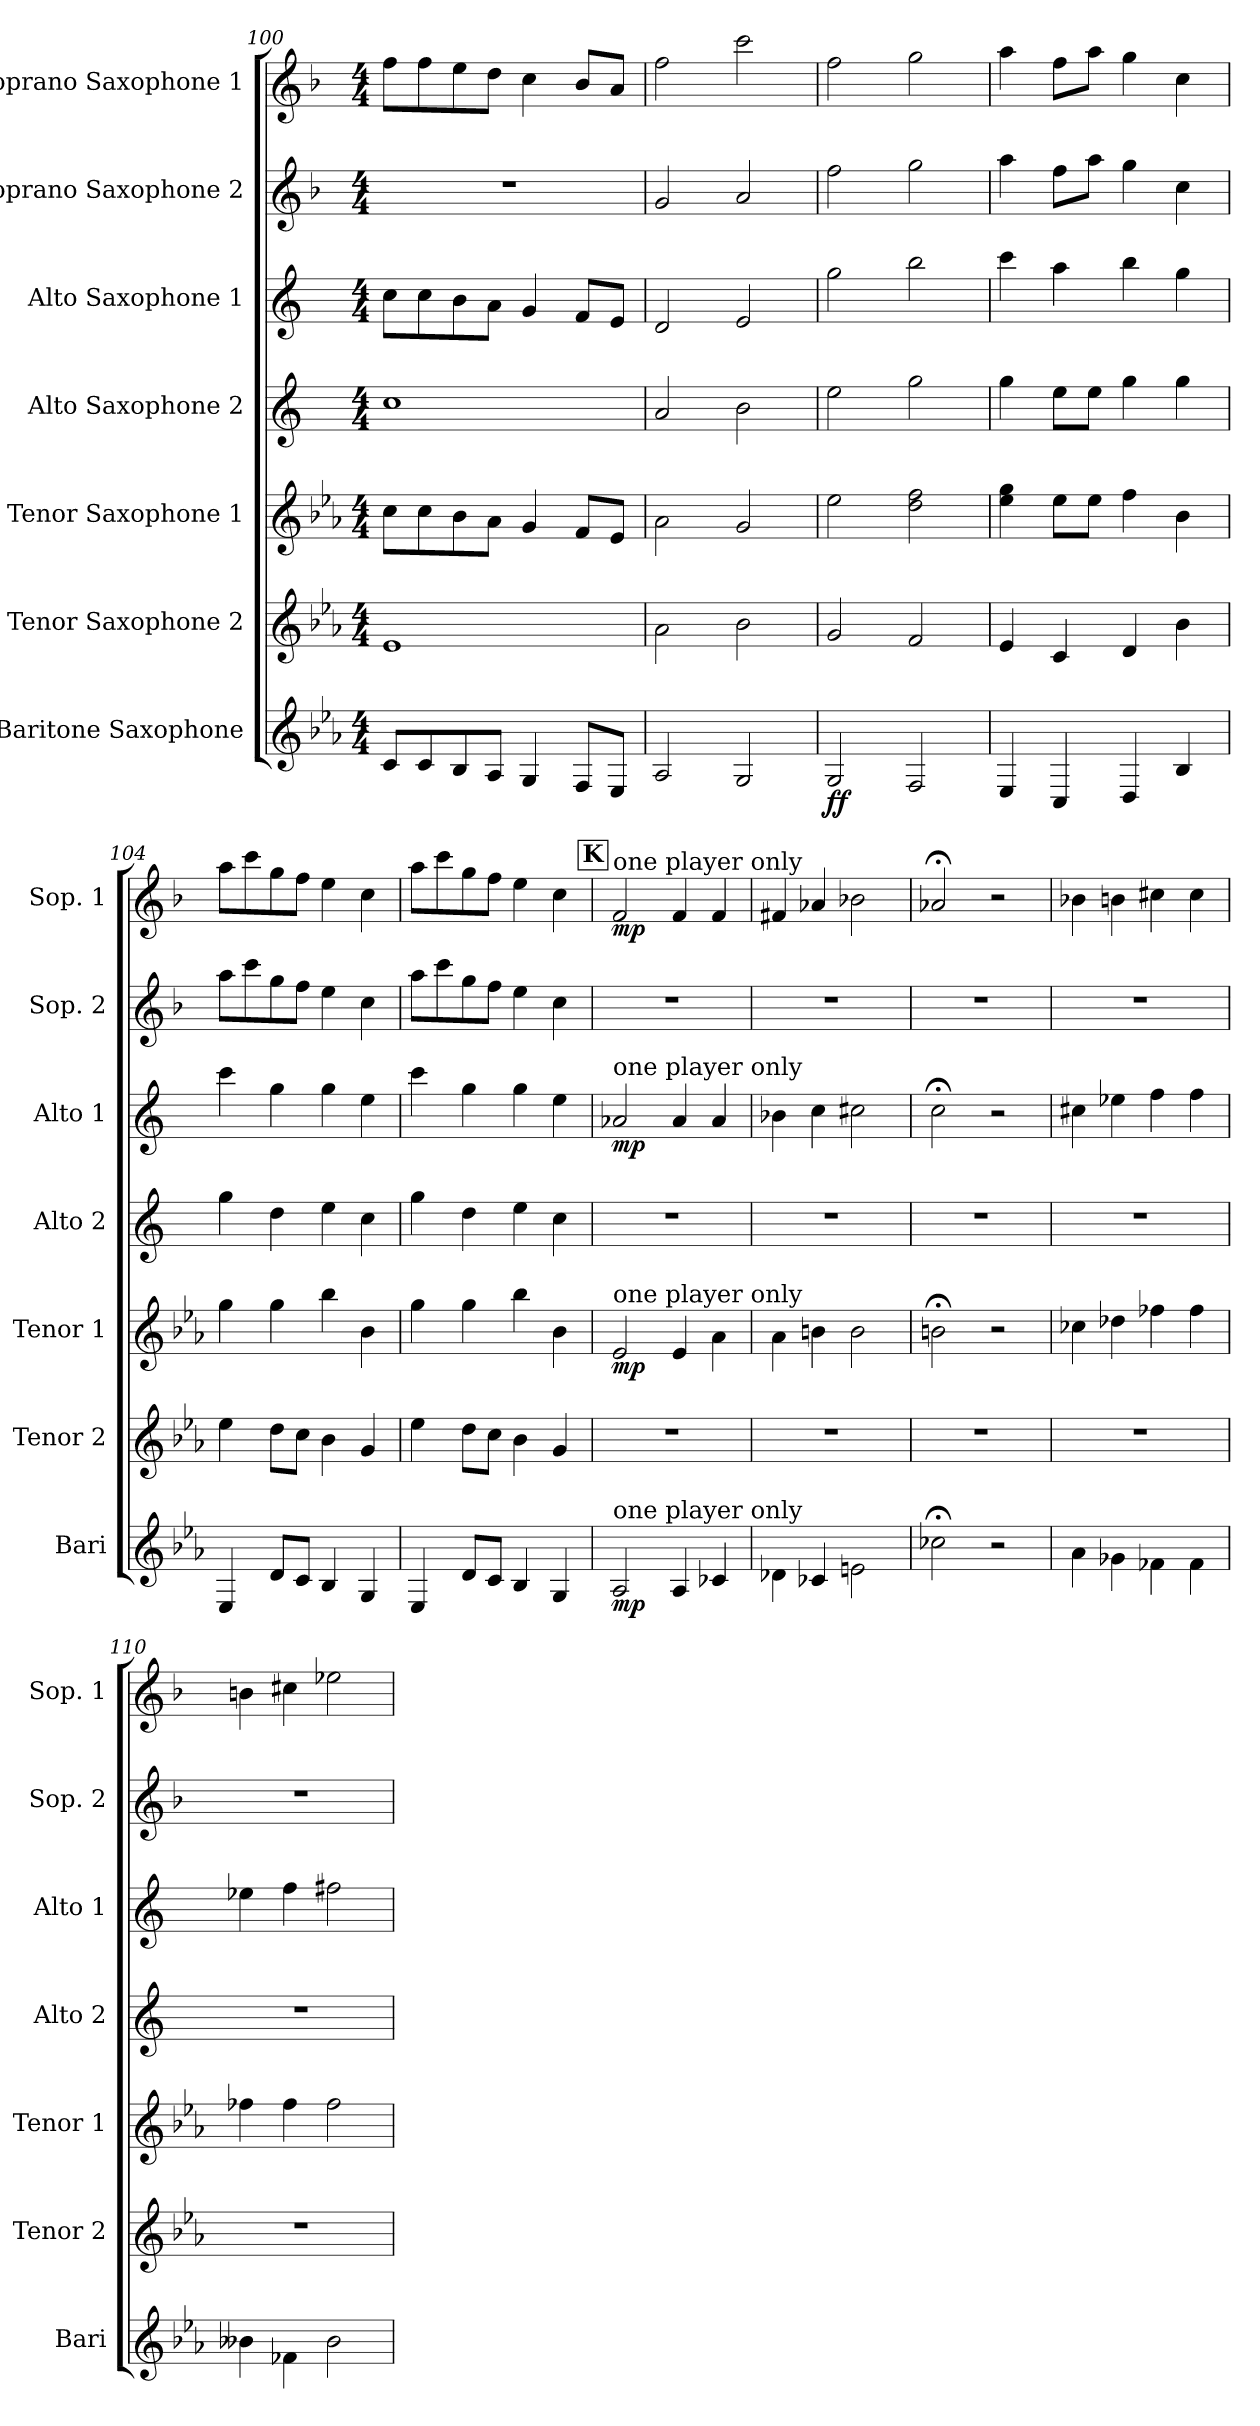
**kern	**dynam	**kern	**kern	**dynam	**kern	**kern	**dynam	**kern	**kern	**dynam
*part7	*part7	*part6	*part5	*part5	*part4	*part3	*part3	*part2	*part1	*part1
*staff7	*staff7	*staff6	*staff5	*staff5	*staff4	*staff3	*staff3	*staff2	*staff1	*staff1
*I"Baritone Saxophone	*	*I"Tenor Saxophone 2	*I"Tenor Saxophone 1	*	*I"Alto Saxophone 2	*I"Alto Saxophone 1	*	*I"Soprano Saxophone 2	*I"Soprano Saxophone 1	*
*I'Bari	*	*I'Tenor 2	*I'Tenor 1	*	*I'Alto 2	*I'Alto 1	*	*I'Sop. 2	*I'Sop. 1	*
*clefG2	*	*clefG2	*clefG2	*	*clefG2	*clefG2	*	*clefG2	*clefG2	*
*ITrd12c21	*	*ITrd8c14	*ITrd8c14	*	*ITrd5c9	*ITrd5c9	*	*ITrd1c2	*ITrd1c2	*
*k[b-e-a-]	*	*k[b-e-a-]	*k[b-e-a-]	*	*k[b-e-a-]	*k[b-e-a-]	*	*k[b-e-a-]	*k[b-e-a-]	*
*M4/4	*	*M4/4	*M4/4	*	*M4/4	*M4/4	*	*M4/4	*M4/4	*
=100	=100	=100	=100	=100	=100	=100	=100	=100	=100	=100
8C/L	.	1E-	8c\L	.	1e-	8e-\L	.	1r	8ee-\L	.
8C/	.	.	8c\	.	.	8e-\	.	.	8ee-\	.
8BB-/	.	.	8B-\	.	.	8d\	.	.	8dd\	.
8AA-/J	.	.	8A-\J	.	.	8c\J	.	.	8cc\J	.
4GG/	.	.	4G/	.	.	4B-/	.	.	4b-\	.
8FF/L	.	.	8F/L	.	.	8A-/L	.	.	8a-/L	.
8EE-/J	.	.	8E-/J	.	.	8G/J	.	.	8g/J	.
=101	=101	=101	=101	=101	=101	=101	=101	=101	=101	=101
2AA-/	.	2A-\	2A-\	.	2c/	2F/	.	2f/	2ee-\	.
2GG/	.	2B-\	2G/	.	2d\	2G/	.	2g/	2bb-\	.
=102	=102	=102	=102	=102	=102	=102	=102	=102	=102	=102
!	!LO:DY:b	!	!	!	!	!	!	!	!	!
2GG/	ff	2G/	2e-\	.	2g\	2b-\	.	2ee-\	2ee-\	.
2FF/	.	2F/	2d\ 2f\	.	2b-\	2dd\	.	2ff\	2ff\	.
!!LO:PB:g=z
=103	=103	=103	=103	=103	=103	=103	=103	=103	=103	=103
4EE-/	.	4E-/	4e-\ 4g\	.	4b-\	4ee-\	.	4gg\	4gg\	.
4CC/	.	4C/	8e-\L	.	8g\L	4cc\	.	8ee-\L	8ee-\L	.
.	.	.	8e-\J	.	8g\J	.	.	8gg\J	8gg\J	.
4DD/	.	4D/	4f\	.	4b-\	4dd\	.	4ff\	4ff\	.
4BB-/	.	4B-\	4B-\	.	4b-\	4b-\	.	4b-\	4b-\	.
=104	=104	=104	=104	=104	=104	=104	=104	=104	=104	=104
4EE-/	.	4e-\	4g\	.	4b-\	4ee-\	.	8gg\L	8gg\L	.
.	.	.	.	.	.	.	.	8bb-\	8bb-\	.
8D/L	.	8d\L	4g\	.	4f\	4b-\	.	8ff\	8ff\	.
8C/J	.	8c\J	.	.	.	.	.	8ee-\J	8ee-\J	.
4BB-/	.	4B-\	4b-\	.	4g\	4b-\	.	4dd\	4dd\	.
4GG/	.	4G/	4B-\	.	4e-\	4g\	.	4b-\	4b-\	.
=105	=105	=105	=105	=105	=105	=105	=105	=105	=105	=105
4EE-/	.	4e-\	4g\	.	4b-\	4ee-\	.	8gg\L	8gg\L	.
.	.	.	.	.	.	.	.	8bb-\	8bb-\	.
8D/L	.	8d\L	4g\	.	4f\	4b-\	.	8ff\	8ff\	.
8C/J	.	8c\J	.	.	.	.	.	8ee-\J	8ee-\J	.
4BB-/	.	4B-\	4b-\	.	4g\	4b-\	.	4dd\	4dd\	.
4GG/	.	4G/	4B-\	.	4e-\	4g\	.	4b-\	4b-\	.
!!LO:REH:place=s1:a:B:fs=14:t=K
=106	=106	=106	=106	=106	=106	=106	=106	=106	=106	=106
!	!	!	!	!	!	!	!	!	!LO:TX:a:t=one player only	!
!	!	!	!	!	!	!LO:TX:a:t=one player only	!	!	!	!
!	!	!	!LO:TX:a:t=one player only	!	!	!	!	!	!	!
!LO:TX:a:t=one player only	!	!	!	!	!	!	!	!	!	!
!	!LO:DY:b	!	!	!LO:DY:b	!	!	!LO:DY:b	!	!	!LO:DY:b
2AA-/	mp	1r	2E-/	mp	1r	2c-X/	mp	1r	2e-/	mp
4AA-/	.	.	4E-/	.	.	4c-/	.	.	4e-/	.
4C-X/	.	.	4A-\	.	.	4c-/	.	.	4e-/	.
=107	=107	=107	=107	=107	=107	=107	=107	=107	=107	=107
4D-X\	.	1r	4A-\	.	1r	4d-X\	.	1r	4en/	.
4C-X/	.	.	4Bn\	.	.	4e-\	.	.	4g-X/	.
2En\	.	.	2B\	.	.	2en\	.	.	2a-X\	.
=108	=108	=108	=108	=108	=108	=108	=108	=108	=108	=108
2c-X;<\	.	1r	2Bn;<\	.	1r	2e-;<\	.	1r	2g-X;</	.
2r	.	.	2r	.	.	2r	.	.	2r	.
=109	=109	=109	=109	=109	=109	=109	=109	=109	=109	=109
4A-\	.	1r	4c-X\	.	1r	4en\	.	1r	4a-X\	.
4G-X\	.	.	4d-X\	.	.	4g-X\	.	.	4an\	.
4F-X\	.	.	4f-X\	.	.	4a-\	.	.	4bn\	.
4F-\	.	.	4f-\	.	.	4a-\	.	.	4b\	.
!!LO:PB:g=z
=110	=110	=110	=110	=110	=110	=110	=110	=110	=110	=110
4B--X\	.	1r	4f-X\	.	1r	4g-X\	.	1r	4an\	.
4F-X\	.	.	4f-\	.	.	4a-\	.	.	4bn\	.
2B--\	.	.	2f-\	.	.	2an\	.	.	2dd-X\	.
=	=	=	=	=	=	=	=	=	=	=
*-	*-	*-	*-	*-	*-	*-	*-	*-	*-	*-
